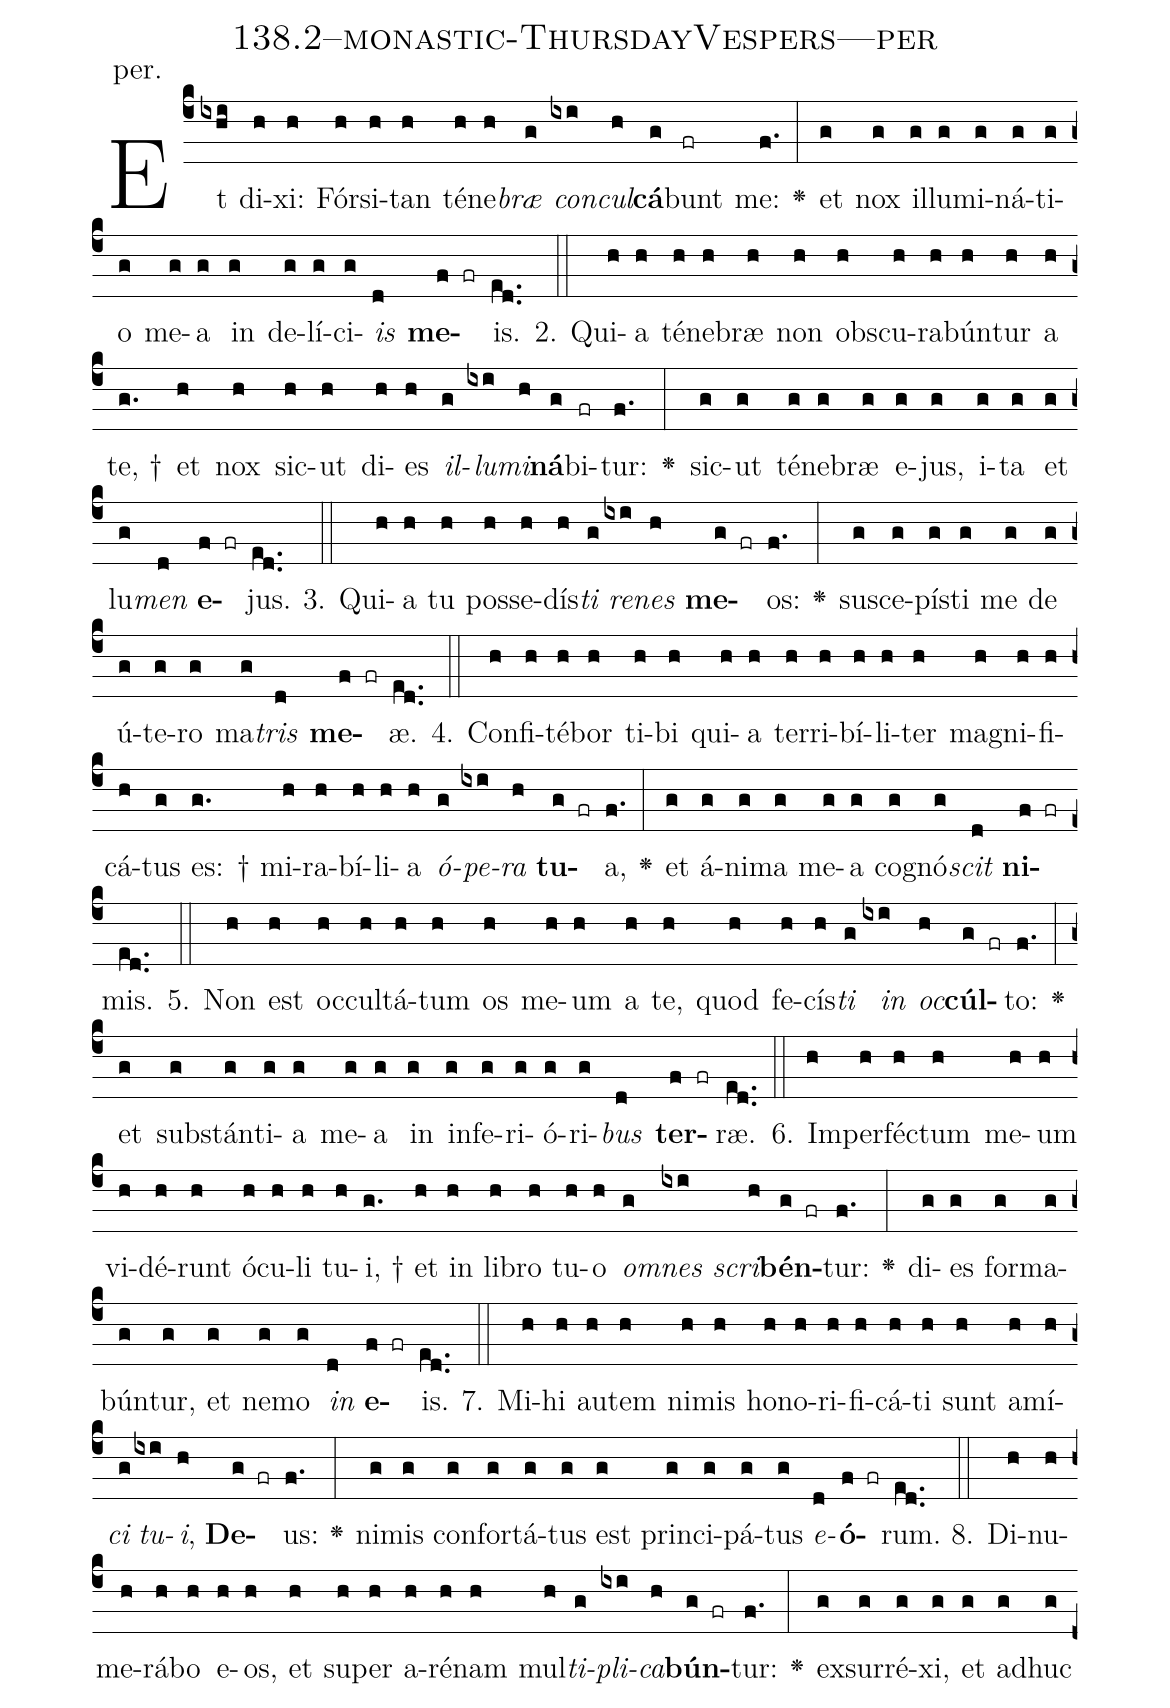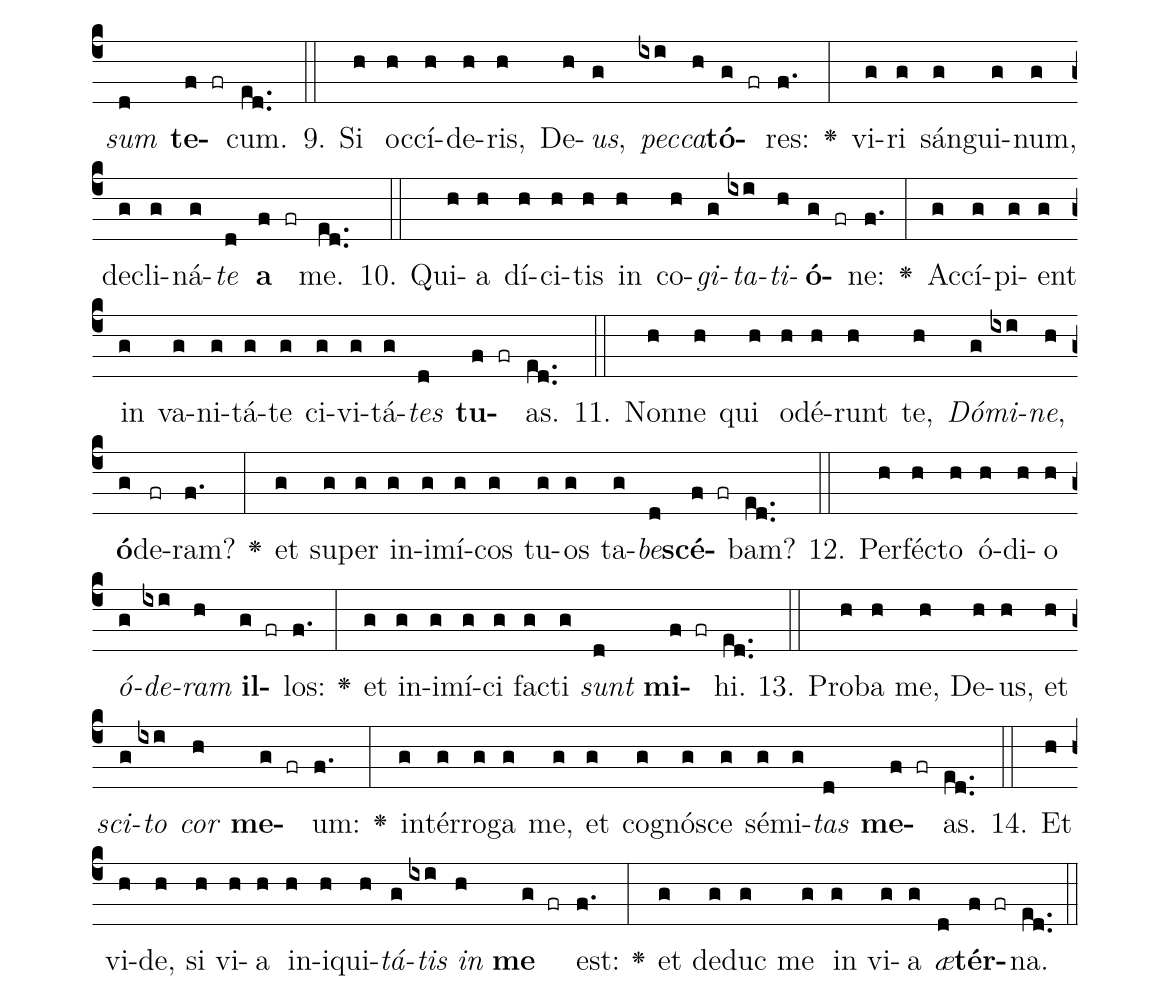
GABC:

name: 138.2--monastic-ThursdayVespers---per;
annotation: per.;
%%
(c4)Et(ixhi) di(h)xi:(h) Fór(h)si(h)tan(h) té(h)ne(h)<i>bræ</i>(g) <i>con</i>(ixi)<i>cul</i>(h)<b>cá</b>(g)bunt(fr) me:(f.) <v>\greheightstar</v>(:) et(g) nox(g) il(g)lu(g)mi(g)ná(g)ti(g)o(g) me(g)a(g) in(g) de(g)lí(g)ci(g)<i>is</i>(d) <b>me</b>(f fr)is.(ed..) (::)
2. Qui(h)a(h) té(h)ne(h)bræ(h) non(h) obs(h)cu(h)ra(h)bún(h)tur(h) a(h) te, †(g.) et(h) nox(h) sic(h)ut(h) di(h)es(h) <i>il</i>(g)<i>lu</i>(ixi)<i>mi</i>(h)<b>ná</b>(g)bi(fr)tur:(f.) <v>\greheightstar</v>(:) sic(g)ut(g) té(g)ne(g)bræ(g) e(g)jus,(g) i(g)ta(g) et(g) lu(g)<i>men</i>(d) <b>e</b>(f fr)jus.(ed..) (::)
3. Qui(h)a(h) tu(h) pos(h)se(h)dís(h)<i>ti</i>(g) <i>re</i>(ixi)<i>nes</i>(h) <b>me</b>(g fr)os:(f.) <v>\greheightstar</v>(:) su(g)sce(g)pís(g)ti(g) me(g) de(g) ú(g)te(g)ro(g) ma(g)<i>tris</i>(d) <b>me</b>(f fr)æ.(ed..) (::)
4. Con(h)fi(h)té(h)bor(h) ti(h)bi(h) qui(h)a(h) ter(h)ri(h)bí(h)li(h)ter(h) ma(h)gni(h)fi(h)cá(h)tus(g) es: †(g.) mi(h)ra(h)bí(h)li(h)a(h) <i>ó</i>(g)<i>pe</i>(ixi)<i>ra</i>(h) <b>tu</b>(g fr)a,(f.) <v>\greheightstar</v>(:) et(g) á(g)ni(g)ma(g) me(g)a(g) co(g)gnó(g)<i>scit</i>(d) <b>ni</b>(f fr)mis.(ed..) (::)
5. Non(h) est(h) oc(h)cul(h)tá(h)tum(h) os(h) me(h)um(h) a(h) te,(h) quod(h) fe(h)cís(h)<i>ti</i>(g) <i>in</i>(ixi) <i>oc</i>(h)<b>cúl</b>(g fr)to:(f.) <v>\greheightstar</v>(:) et(g) sub(g)stán(g)ti(g)a(g) me(g)a(g) in(g) in(g)fe(g)ri(g)ó(g)ri(g)<i>bus</i>(d) <b>ter</b>(f fr)ræ.(ed..) (::)
6. Im(h)per(h)féc(h)tum(h) me(h)um(h) vi(h)dé(h)runt(h) ó(h)cu(h)li(h) tu(h)i, †(g.) et(h) in(h) li(h)bro(h) tu(h)o(h) <i>om</i>(g)<i>nes</i>(ixi) <i>scri</i>(h)<b>bén</b>(g fr)tur:(f.) <v>\greheightstar</v>(:) di(g)es(g) for(g)ma(g)bún(g)tur,(g) et(g) ne(g)mo(g) <i>in</i>(d) <b>e</b>(f fr)is.(ed..) (::)
7. Mi(h)hi(h) au(h)tem(h) ni(h)mis(h) ho(h)no(h)ri(h)fi(h)cá(h)ti(h) sunt(h) a(h)mí(h)<i>ci</i>(g) <i>tu</i>(ixi)<i>i</i>,(h) <b>De</b>(g fr)us:(f.) <v>\greheightstar</v>(:) ni(g)mis(g) con(g)for(g)tá(g)tus(g) est(g) prin(g)ci(g)pá(g)tus(g) <i>e</i>(d)<b>ó</b>(f fr)rum.(ed..) (::)
8. Di(h)nu(h)me(h)rá(h)bo(h) e(h)os,(h) et(h) su(h)per(h) a(h)ré(h)nam(h) mul(h)<i>ti</i>(g)<i>pli</i>(ixi)<i>ca</i>(h)<b>bún</b>(g fr)tur:(f.) <v>\greheightstar</v>(:) ex(g)sur(g)ré(g)xi,(g) et(g) ad(g)huc(g) <i>sum</i>(d) <b>te</b>(f fr)cum.(ed..) (::)
9. Si(h) oc(h)cí(h)de(h)ris,(h) De(h)<i>us</i>,(g) <i>pec</i>(ixi)<i>ca</i>(h)<b>tó</b>(g fr)res:(f.) <v>\greheightstar</v>(:) vi(g)ri(g) sán(g)gui(g)num,(g) de(g)cli(g)ná(g)<i>te</i>(d) <b>a</b>(f fr) me.(ed..) (::)
10. Qui(h)a(h) dí(h)ci(h)tis(h) in(h) co(h)<i>gi</i>(g)<i>ta</i>(ixi)<i>ti</i>(h)<b>ó</b>(g fr)ne:(f.) <v>\greheightstar</v>(:) Ac(g)cí(g)pi(g)ent(g) in(g) va(g)ni(g)tá(g)te(g) ci(g)vi(g)tá(g)<i>tes</i>(d) <b>tu</b>(f fr)as.(ed..) (::)
11. Non(h)ne(h) qui(h) o(h)dé(h)runt(h) te,(h) <i>Dó</i>(g)<i>mi</i>(ixi)<i>ne</i>,(h) <b>ó</b>(g)de(fr)ram?(f.) <v>\greheightstar</v>(:) et(g) su(g)per(g) in(g)i(g)mí(g)cos(g) tu(g)os(g) ta(g)<i>be</i>(d)<b>scé</b>(f fr)bam?(ed..) (::)
12. Per(h)féc(h)to(h) ó(h)di(h)o(h) <i>ó</i>(g)<i>de</i>(ixi)<i>ram</i>(h) <b>il</b>(g fr)los:(f.) <v>\greheightstar</v>(:) et(g) in(g)i(g)mí(g)ci(g) fac(g)ti(g) <i>sunt</i>(d) <b>mi</b>(f fr)hi.(ed..) (::)
13. Pro(h)ba(h) me,(h) De(h)us,(h) et(h) <i>sci</i>(g)<i>to</i>(ixi) <i>cor</i>(h) <b>me</b>(g fr)um:(f.) <v>\greheightstar</v>(:) in(g)tér(g)ro(g)ga(g) me,(g) et(g) co(g)gnó(g)sce(g) sé(g)mi(g)<i>tas</i>(d) <b>me</b>(f fr)as.(ed..) (::)
14. Et(h) vi(h)de,(h) si(h) vi(h)a(h) in(h)i(h)qui(h)<i>tá</i>(g)<i>tis</i>(ixi) <i>in</i>(h) <b>me</b>(g fr) est:(f.) <v>\greheightstar</v>(:) et(g) de(g)duc(g) me(g) in(g) vi(g)a(g) <i>æ</i>(d)<b>tér</b>(f fr)na.(ed..) (::)
